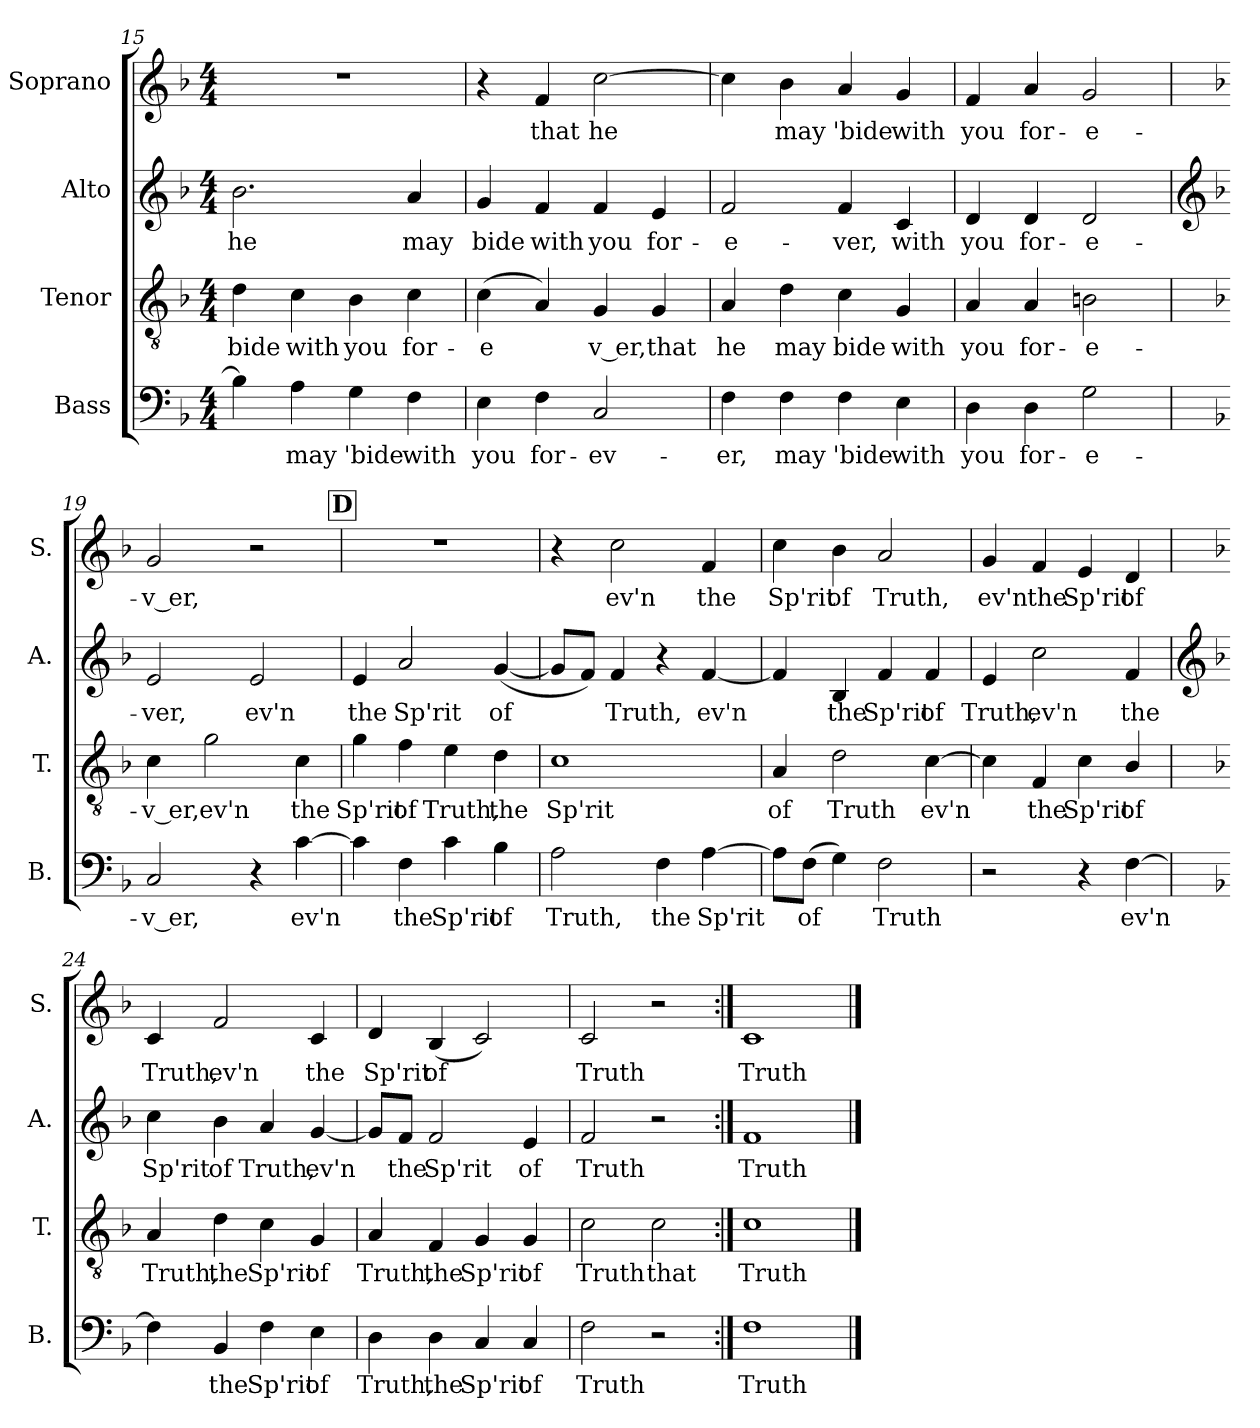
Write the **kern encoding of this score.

**kern	**text	**kern	**text	**kern	**text	**kern	**text
*part4	*part4	*part3	*part3	*part2	*part2	*part1	*part1
*staff4	*staff4	*staff3	*staff3	*staff2	*staff2	*staff1	*staff1
*I"Bass	*	*I"Tenor	*	*I"Alto	*	*I"Soprano	*
*I'B.	*	*I'T.	*	*I'A.	*	*I'S.	*
*clefF4	*	*clefGv2	*	*clefG2	*	*clefG2	*
*k[b-]	*	*k[b-]	*	*k[b-]	*	*k[b-]	*
*M4/4	*	*M4/4	*	*M4/4	*	*M4/4	*
=15	=15	=15	=15	=15	=15	=15	=15
4B-\]	.	4d\	bide	2.b-i\	he	1r	.
4A\	may	4c\	with	.	.	.	.
4G\	'bide	4B-\	you	.	.	.	.
4F\	with	4c\	for-	4ai/	may	.	.
=16	=16	=16	=16	=16	=16	=16	=16
4E\	you	(4c\	-e	4gi/	bide	4r	.
4F\	for-	4A/)	.	4fi/	with	4f/	that
2C/	-ev-	4G/	v er,	4fi/	you	[2cc\	he
.	.	4G/	that	4ei/	for-	.	.
=17	=17	=17	=17	=17	=17	=17	=17
4F\	-er,	4A/	he	2fi/	-e-	4cc\]	.
4F\	may	4d\	may	.	.	4b-\	may
4F\	'bide	4c\	bide	4fi/	-ver,	4a/	'bide
4E\	with	4G/	with	4ci/	with	4g/	with
=18	=18	=18	=18	=18	=18	=18	=18
4D\	you	4A/	you	4di/	you	4f/	you
4D\	for-	4A/	for-	4di/	for-	4a/	for-
2G\	-e-	2Bn\	-e-	2di/	-e-	2g/	-e-
!!LO:PB:g=z
=19	=19	=19	=19	=19	=19	=19	=19
*	*	*	*	*clefG2	*	*	*
*	*	*	*	*k[b-]	*	*	*
2C/	-v er,	4c\	-v er,	2ei/	-ver,	2g/	-v er,
.	.	2g\	ev'n	.	.	.	.
4r	.	.	.	2ei/	ev'n	2r	.
[4c\	ev'n	4c\	the	.	.	.	.
!!LO:REH:place=s1:a:B:fs=14:t=D
=20	=20	=20	=20	=20	=20	=20	=20
4c\]	.	4g\	Sp'rit	4ei/	the	1r	.
4F\	the	4f\	of	2ai/	Sp'rit	.	.
4c\	Sp'rit	4e\	Truth,	.	.	.	.
4B-\	of	4d\	the	(>[4gi/	of	.	.
=21	=21	=21	=21	=21	=21	=21	=21
*^	*	*	*	*	*	*	*
2A\	2.ryy	Truth,	1c	Sp'rit	8gi/L]	.	4r	.
.	.	.	.	.	8fi/J)	.	.	.
.	.	.	.	.	4fi/	Truth,	2cc\	ev'n
4F\	.	the	.	.	4r	.	.	.
[4A\	8ryy	Sp'rit	.	.	[4fi/	ev'n	4f/	the
.	8ryy	.	.	.	.	.	.	.
*v	*v	*	*	*	*	*	*	*
=22	=22	=22	=22	=22	=22	=22	=22
8A\L]	.	4A/	of	4fi/]	.	4cc\	Sp'rit
(8F\J	of	.	.	.	.	.	.
4G\)	.	2d\	Truth	4B-i/	the	4b-\	of
2F\	Truth	.	.	4fi/	Sp'rit	2a/	Truth,
.	.	[4c\	ev'n	4fi/	of	.	.
=23	=23	=23	=23	=23	=23	=23	=23
2r	.	4c\]	.	4ei/	Truth,	4g/	ev'n
.	.	4F/	the	2cci\	ev'n	4f/	the
4r	.	4c\	Sp'rit	.	.	4e/	Sp'rit
[4F\	ev'n	4B-/	of	4fi/	the	4d/	of
!!LO:LB:g=z
=24	=24	=24	=24	=24	=24	=24	=24
*	*	*	*	*clefG2	*	*	*
*	*	*	*	*k[b-]	*	*	*
4F\]	.	4A/	Truth,	4cci\	Sp'rit	4c/	Truth,
4BB-/	the	4d\	the	4b-i\	of	2f/	ev'n
4F\	Sp'rit	4c\	Sp'rit	4ai/	Truth,	.	.
4E\	of	4G/	of	[4gi/	ev'n	4c/	the
=25	=25	=25	=25	=25	=25	=25	=25
4D\	Truth,	4A/	Truth,	8gi/L]	.	4d/	Sp'rit
.	.	.	.	8fi/J	the	.	.
4D\	the	4F/	the	2fi/	Sp'rit	(>4B-/	of
4C/	Sp'rit	4G/	Sp'rit	.	.	2c/)	.
4C/	of	4G/	of	4ei/	of	.	.
=26	=26	=26	=26	=26	=26	=26	=26
2F\	Truth	2c\	Truth	2fi/	Truth	2c/	Truth
2r	.	2c\	that	2r	.	2r	.
=27:|!	=27:|!	=27:|!	=27:|!	=27:|!	=27:|!	=27:|!	=27:|!
1F	Truth	1c	Truth	1fi	Truth	1c	Truth
==	==	==	==	==	==	==	==
*-	*-	*-	*-	*-	*-	*-	*-
